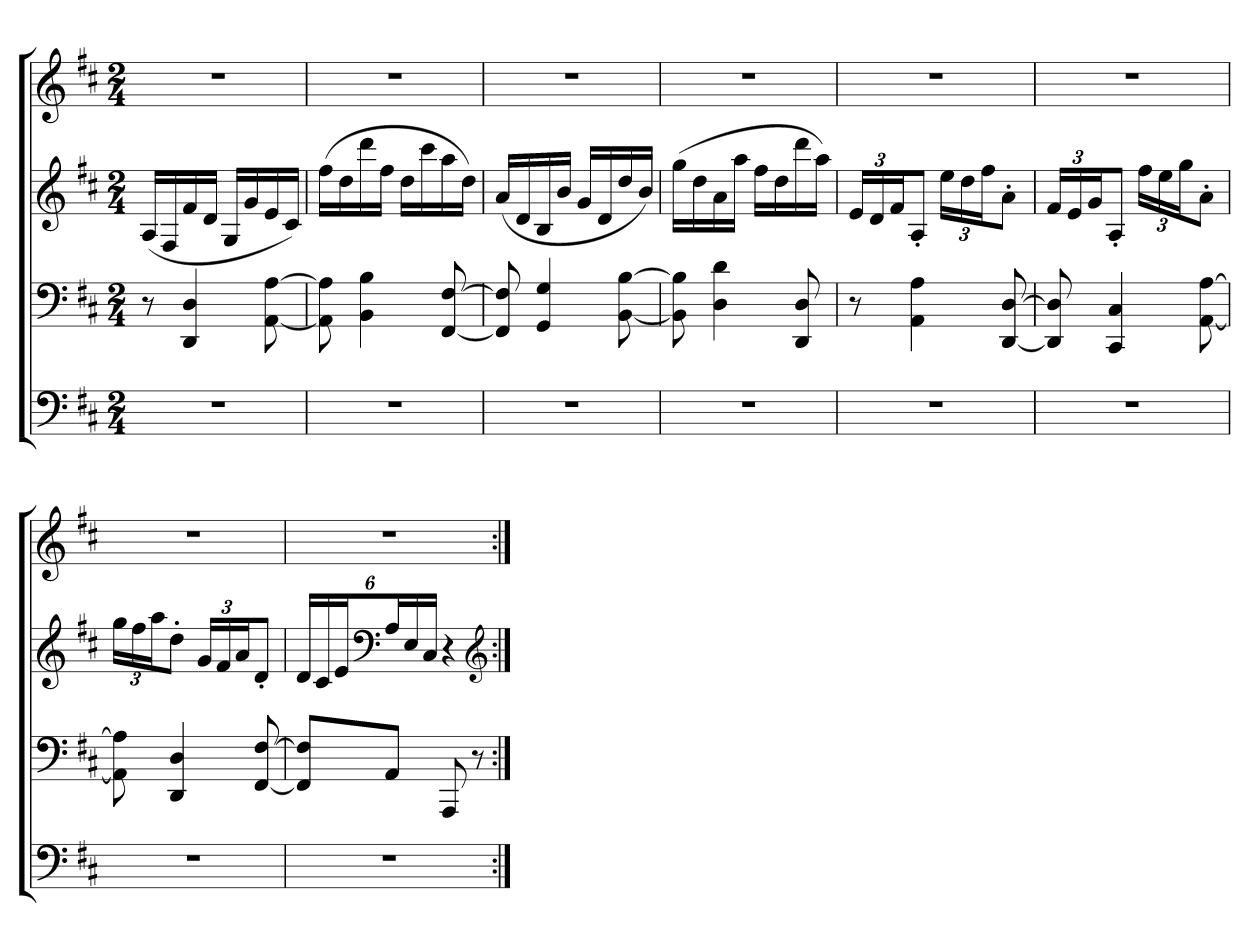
**kern	**kern	**kern	**kern
*part4	*part3	*part2	*part1
*staff4	*staff3	*staff2	*staff1
*clefF4	*clefF4	*clefG2	*clefG2
*k[f#c#]	*k[f#c#]	*k[f#c#]	*k[f#c#]
*D:	*D:	*D:	*D:
*M2/4	*M2/4	*M2/4	*M2/4
=	=	=	=
2r	8r	(16ALL	2r
.	.	16F#	.
.	4DD 4D	16f#	.
.	.	16dJJ	.
.	.	16GLL	.
.	.	16g	.
.	[8AA [8A	16e	.
.	.	16c#JJ)	.
=	=	=	=
2r	8AA] 8A]	(16ff#LL	2r
.	.	16dd	.
.	4BB 4B	16ddd	.
.	.	16ff#JJ	.
.	.	16ddLL	.
.	.	16ccc#	.
.	[8FF# [8F#	16aa	.
.	.	16ddJJ)	.
=	=	=	=
2r	8FF#] 8F#]	(16aLL	2r
.	.	16d	.
.	4GG 4G	16B	.
.	.	16bJJ	.
.	.	16gLL	.
.	.	16d	.
.	[8BB [8B	16dd	.
.	.	16bJJ)	.
=	=	=	=
2r	8BB] 8B]	(16ggLL	2r
.	.	16dd	.
.	4D 4d	16a	.
.	.	16aaJJ	.
.	.	16ff#LL	.
.	.	16dd	.
.	8DD 8D	16ddd	.
.	.	16aaJJ)	.
=	=	=	=
2r	8r	24eLL	2r
.	.	24d	.
.	.	24f#J	.
.	4AA 4A	8A'J	.
.	.	24eeLL	.
.	.	24dd	.
.	.	24ff#J	.
.	[8DD [8D	8a'J	.
=	=	=	=
2r	8DD] 8D]	24f#LL	2r
.	.	24e	.
.	.	24gJ	.
.	4CC# 4C#	8A'J	.
.	.	24ff#LL	.
.	.	24ee	.
.	.	24ggJ	.
.	[8AA [8A	8a'J	.
=	=	=	=
2r	8AA] 8A]	24ggLL	2r
.	.	24ff#	.
.	.	24aaJ	.
.	4DD 4D	8dd'J	.
.	.	24gLL	.
.	.	24f#	.
.	.	24aJ	.
.	[8FF# [8F#	8d'J	.
=	=	=	=
2r	8FF#] 8F#]L	24dLL	2r
.	.	24c#	.
.	.	24eJ	.
*	*	*clefF4	*
.	8AAJ	24AL	.
.	.	24E	.
.	.	24C#JJ	.
.	8AAA	4r	.
.	8r	.	.
*	*	*clefG2	*
=:|!	=:|!	=:|!	=:|!
*-	*-	*-	*-
